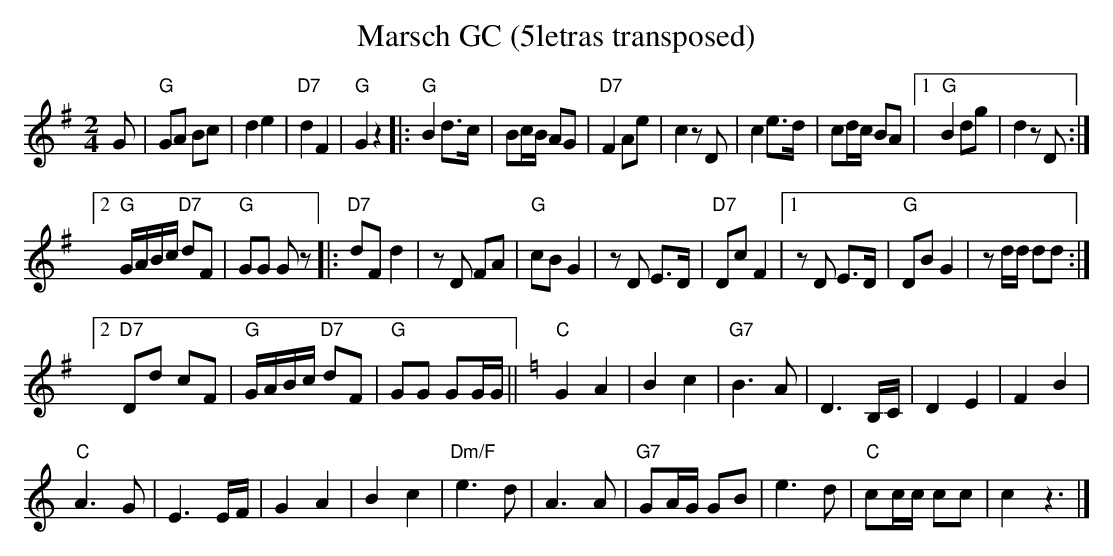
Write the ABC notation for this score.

X:1
T:Marsch GC (5letras transposed)
M:2/4
L:1/8
K:G transpose=3 %%MIDI gchordon
G | "G"GA Bc | d2e2 | "D7"d2F2 | "G"G2z2 |: "G"B2 d>c | Bc/2B/2 AG | "D7"F2Ae | c2zD | c2 e>d | cd/2c/2 BA |1 "G"B2 dg | d2zD :|2
"G"G/2A/2B/2c/2 "D7"dF | "G"GG Gz |: "D7"dFd2 | zD FA | "G"cBG2 | zD E>D | "D7"DcF2 |1 zD E>D | "G"DBG2 | zd/2d/2 dd :|2
"D7"Dd cF | "G"G/2A/2B/2c/2 "D7"dF | "G"GG GG/2G/2 || [K:C] "C"G2A2 | B2c2 | "G7"B3A | D3B,/2C/2 | D2E2 | F2B2 |
"C"A3G | E3E/2F/2 | G2A2 | B2c2 | "Dm/F"e3d | A3A | "G7"GA/2G/2 GB | e3d | "C"cc/2c/2 cc | c2 z3 |]
